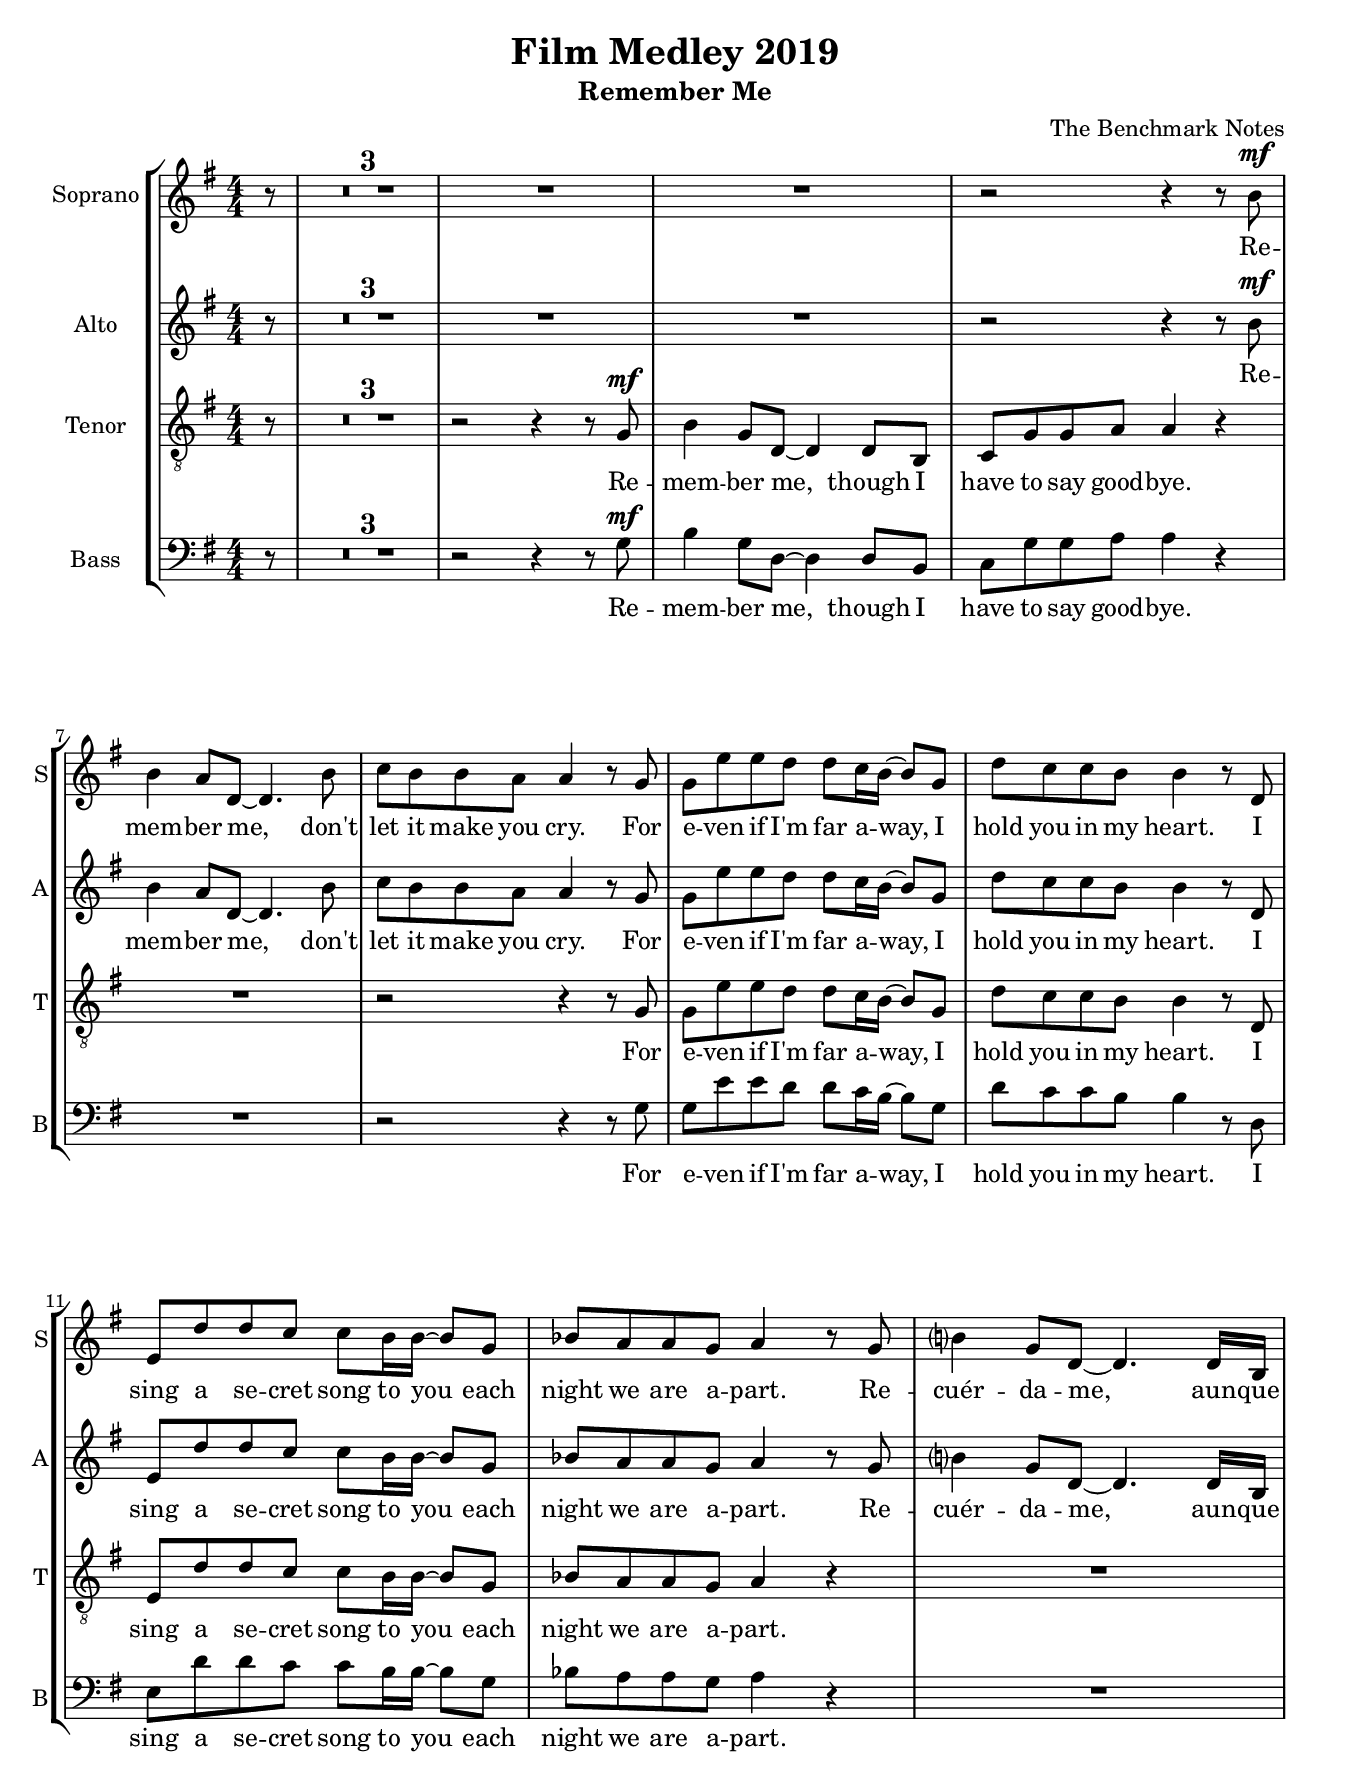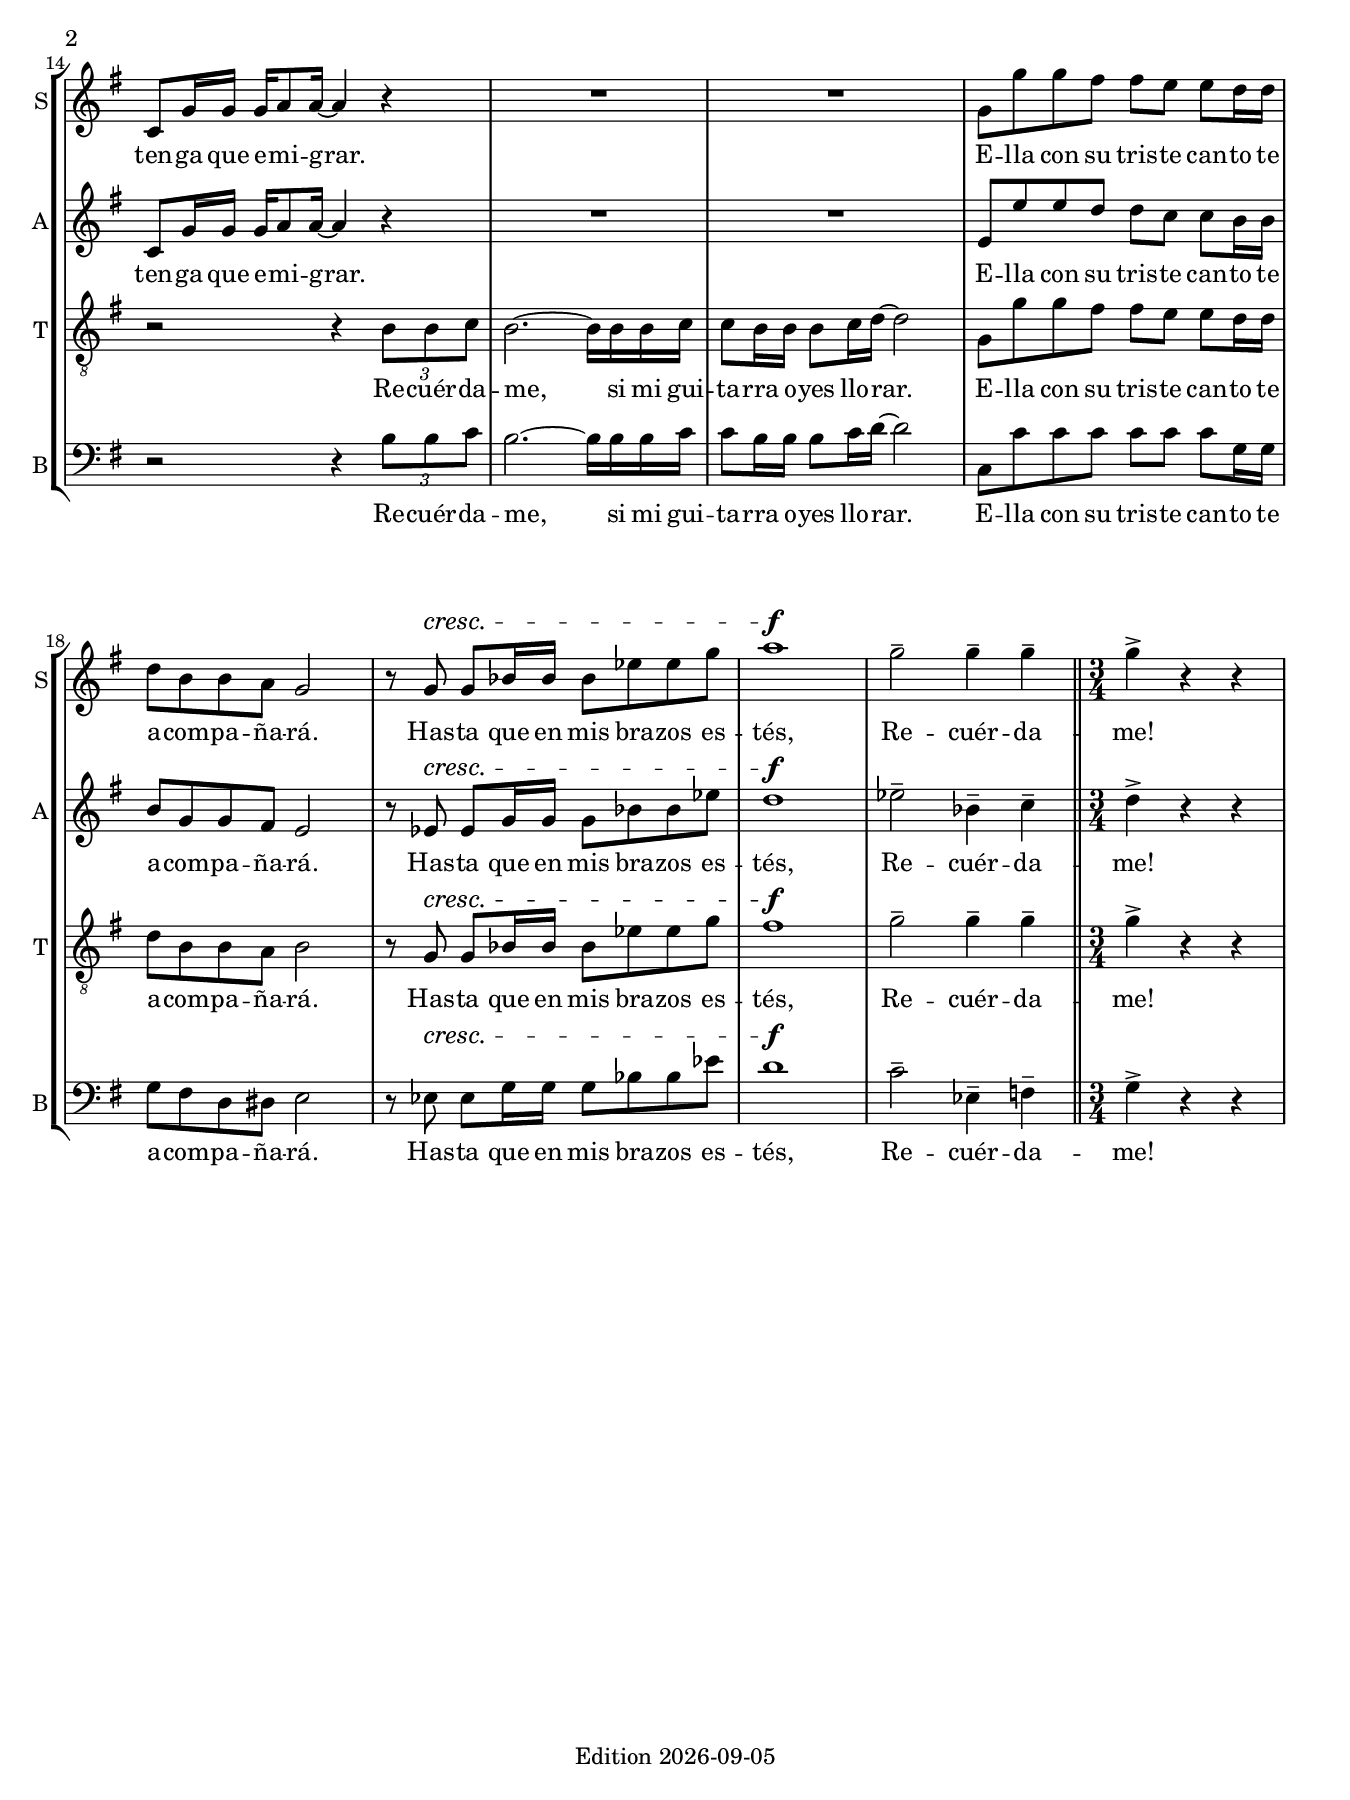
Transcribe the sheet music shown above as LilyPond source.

\version "2.18.2"
\include "header.ly"
\include "RememberMeNotes.ly"

#(set! paper-alist (cons '("my size" . (cons (* 9 in) (* 12 in))) paper-alist))
#(set-default-paper-size "my size")

\header {
  subtitle = "Remember Me"
}

\score {
  \new StaffGroup <<
    \new Staff \with { instrumentName = #"Soprano" shortInstrumentName = #"S" } {
      \clef treble
      \numericTimeSignature
      \accidentalStyle modern-cautionary
      \compressFullBarRests
      \new Voice = "soprano" \RememberMeSoprano
    }
    \new Lyrics \lyricsto "soprano" \RememberMeSALyrics
    \new Staff \with { instrumentName = #"Alto" shortInstrumentName = #"A" } {
      \clef treble
      \numericTimeSignature
      \accidentalStyle modern-cautionary
      \compressFullBarRests
      \new Voice = "alto" \RememberMeAlto
    }
    \new Lyrics \lyricsto "alto" \RememberMeSALyrics
    \new Staff \with { instrumentName = #"Tenor" shortInstrumentName = #"T" } {
      \clef "treble_8"
      \numericTimeSignature
      \accidentalStyle modern-cautionary
      \compressFullBarRests
      \new Voice = "tenor" \RememberMeTenor
    }
    \new Lyrics \lyricsto "tenor" \RememberMeTBLyrics
    \new Staff \with { instrumentName = #"Bass" shortInstrumentName = #"B" } {
      \clef bass
      \numericTimeSignature
      \accidentalStyle modern-cautionary
      \compressFullBarRests
      \new Voice = "bass" \RememberMeBass
    }
    \new Lyrics \lyricsto "bass" \RememberMeTBLyrics
  >>
}